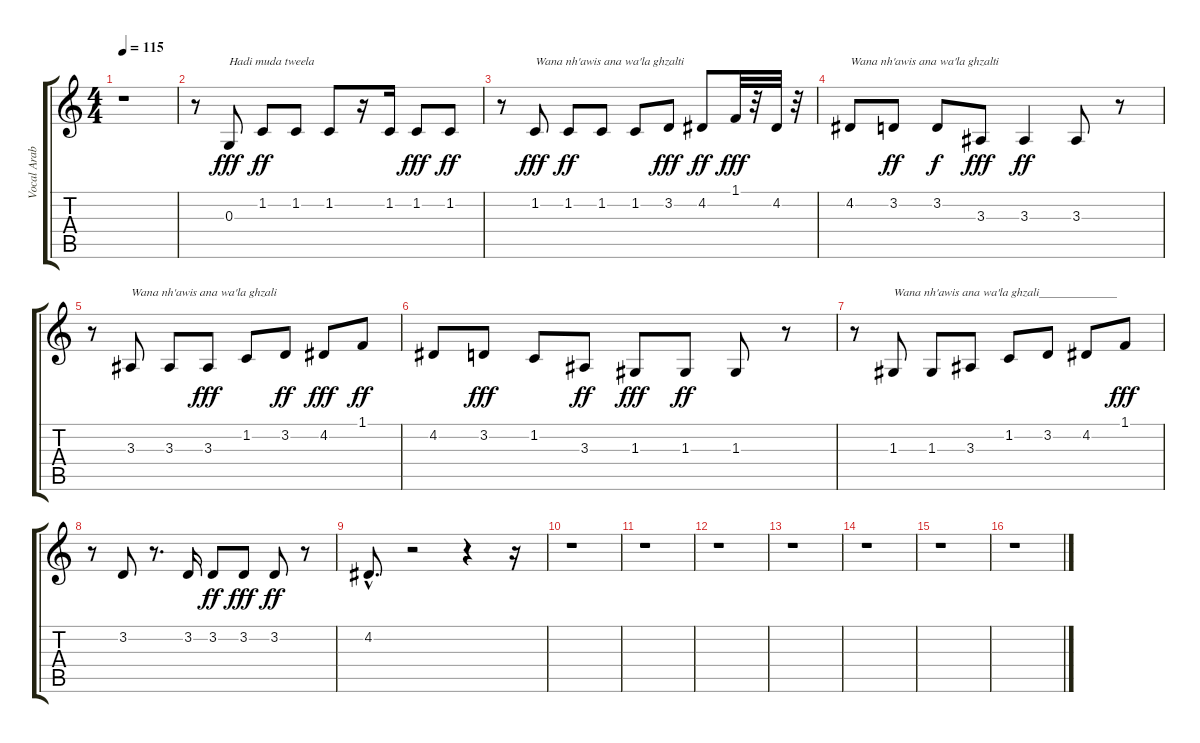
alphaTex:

\track ("Vocal Arabic" "Vocal Arab") {instrument sitar}
\staff {score tabs}
\tuning (E4 B3 G3 D3 A2 E2) {hide}
\ts (4 4)
\tempo 115
\clef g2
\ks c
r.1{dy fff} |
r.8 0.3.8{txt "Hadi muda tweela" instrument sitar} 1.2.8{dy ff} 1.2.8 1.2.8 r.16 1.2.16 1.2.8{dy fff} 1.2.8{dy ff} |
r.8 1.2.8{txt "Wana nh'awis ana wa'la ghzalti" dy fff} 1.2.8{dy ff} 1.2.8 1.2.8 3.2.8{dy fff} 4.2.8{dy ff} 1.1.32{dy fff} r.32 4.2.32 r.32 |
4.2.8{txt "Wana nh'awis ana wa'la ghzalti"} 3.2.8{dy ff} 3.2.8{dy f} 3.3.8{dy fff} 3.3.4{dy ff} 3.3.8 r.8 |
r.8 3.3.8{txt "Wana nh'awis ana wa'la ghzali"} 3.3.8 3.3.8{dy fff} 1.2.8 3.2.8{dy ff} 4.2.8{dy fff} 1.1.8{dy ff} |
4.2.8 3.2.8{dy fff} 1.2.8 3.3.8{dy ff} 1.3.8{dy fff} 1.3.8{dy ff} 1.3.8 r.8 |
r.8 1.3.8{txt "Wana nh'awis ana wa'la ghzali_____________"} 1.3.8 3.3.8 1.2.8 3.2.8 4.2.8 1.1.8{dy fff} |
r.8 3.2.8 r.8{d} 3.2.16 3.2.8{dy ff} 3.2.8{dy fff} 3.2.8{dy ff} r.8 |
4.2{hac}.8{d} r.2 r.4 r.16 |
r.1 |
r.1 |
r.1 |
r.1 |
r.1 |
r.1 |
r.1
